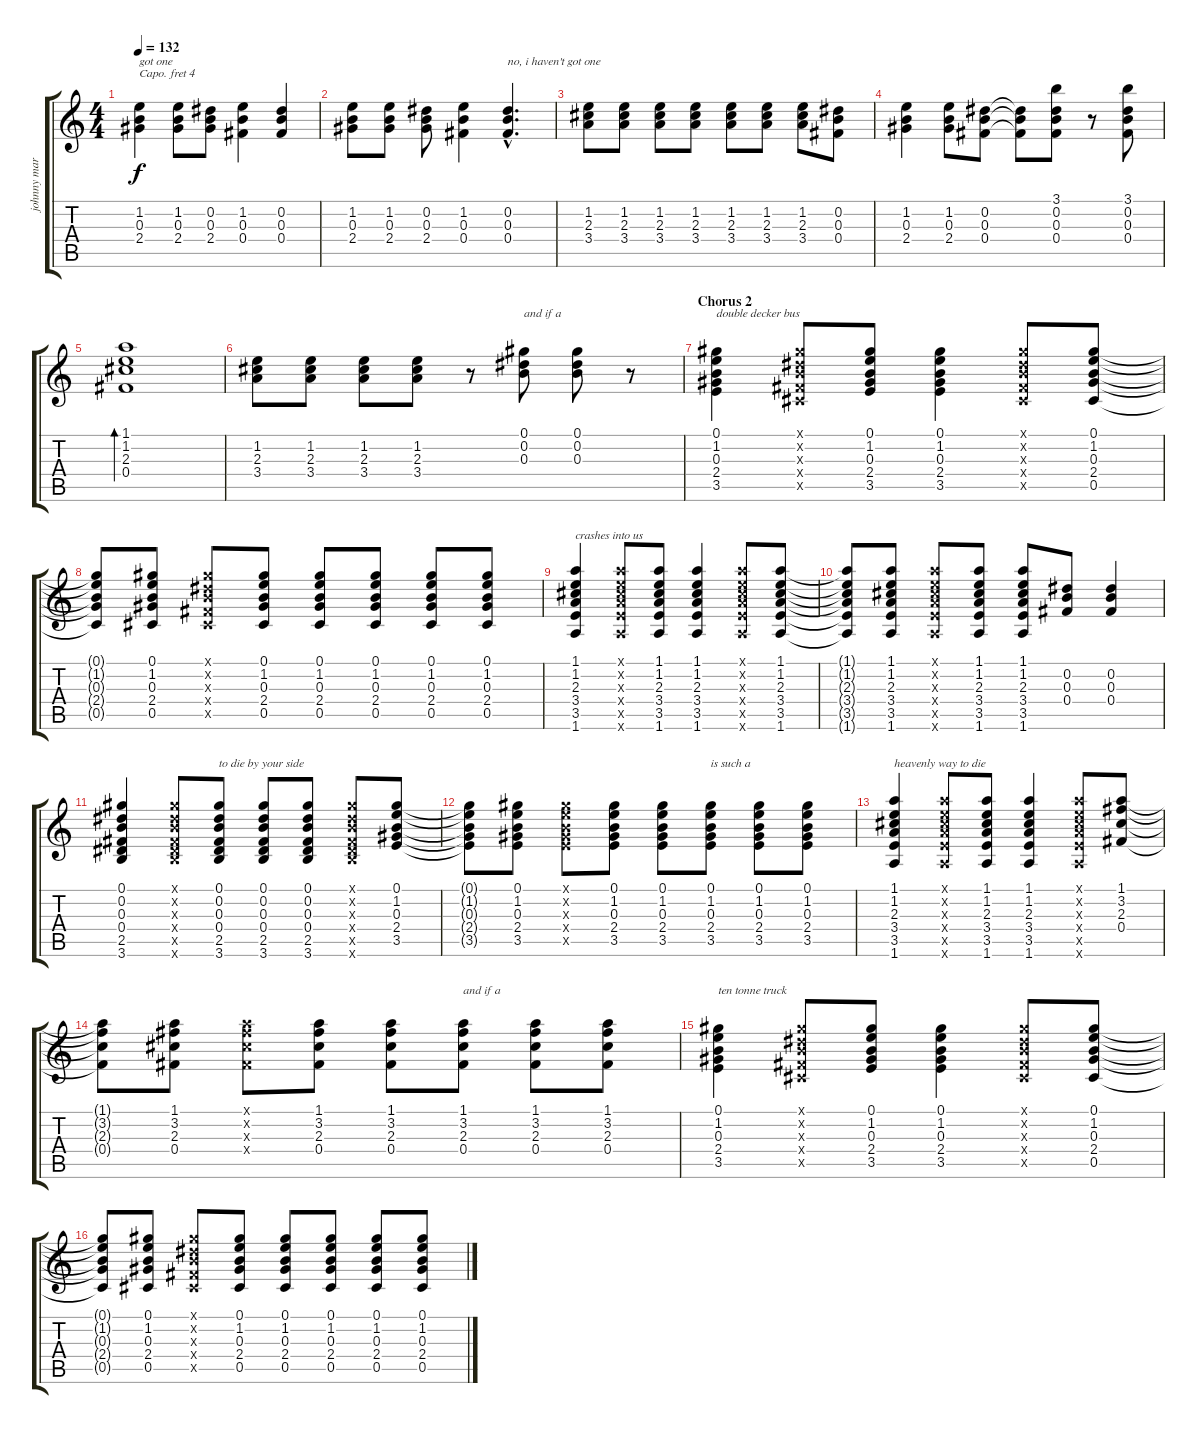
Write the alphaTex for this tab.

\track ("johnny marr" "johnny mar") {instrument electricguitarclean}
\staff {score tabs}
\capo 4
\tuning (E4 B3 G3 D3 A2 E2) {hide}
\ts (4 4)
\tempo 132
\clef g2
\ks c
(1.2 0.3 2.4).4{txt "got one" dy f} (1.2 0.3 2.4).8 (0.2 0.3 2.4).8 (1.2 0.3 0.4).4 (0.2 0.3 0.4).4 |
(1.2 0.3 2.4).8 (1.2 0.3 2.4).8 (0.2 0.3 2.4).8 (1.2 0.3 0.4).4 (0.2{hac} 0.3{hac} 0.4{hac}).4{d txt "no, i haven't got one"} |
(1.2 2.3 3.4).8 (1.2 2.3 3.4).8 (1.2 2.3 3.4).8 (1.2 2.3 3.4).8 (1.2 2.3 3.4).8 (1.2 2.3 3.4).8 (1.2 2.3 3.4).8 (0.2 0.3 0.4).8 |
(1.2 0.3 2.4).4 (1.2 0.3 2.4).8 (0.2 0.3 0.4).8 (0.2{t} 0.3{t} 0.4{t}).8 (3.1 0.2 0.3 0.4).8 r.8 (3.1 0.2 0.3 0.4).8 |
(1.1 1.2 2.3 0.4).1{bd 480} |
(1.2 2.3 3.4).8 (1.2 2.3 3.4).8 (1.2 2.3 3.4).8 (1.2 2.3 3.4).8 r.8 (0.1 0.2 0.3).8{txt "and if a"} (0.1 0.2 0.3).8 r.8 |
\section ("" "Chorus 2")
(0.1 1.2 0.3 2.4 3.5).4{txt "double decker bus"} (0.1{x} 0.2{x} 0.3{x} 0.4{x} 0.5{x}).8 (0.1 1.2 0.3 2.4 3.5).8 (0.1 1.2 0.3 2.4 3.5).4 (0.1{x} 0.2{x} 0.3{x} 0.4{x} 0.5{x}).8 (0.1 1.2 0.3 2.4 0.5).8 |
(0.1{t} 1.2{t} 0.3{t} 2.4{t} 0.5{t}).8 (0.1 1.2 0.3 2.4 0.5).8 (0.1{x} 0.2{x} 0.3{x} 0.4{x} 0.5{x}).8 (0.1 1.2 0.3 2.4 0.5).8 (0.1 1.2 0.3 2.4 0.5).8 (0.1 1.2 0.3 2.4 0.5).8 (0.1 1.2 0.3 2.4 0.5).8 (0.1 1.2 0.3 2.4 0.5).8 |
(1.1 1.2 2.3 3.4 3.5 1.6).4{txt "crashes into us"} (1.1{x} 1.2{x} 2.3{x} 3.4{x} 3.5{x} 1.6{x}).8 (1.1 1.2 2.3 3.4 3.5 1.6).8 (1.1 1.2 2.3 3.4 3.5 1.6).4 (1.1{x} 1.2{x} 2.3{x} 3.4{x} 3.5{x} 1.6{x}).8 (1.1 1.2 2.3 3.4 3.5 1.6).8 |
(1.1{t} 1.2{t} 2.3{t} 3.4{t} 3.5{t} 1.6{t}).8 (1.1 1.2 2.3 3.4 3.5 1.6).8 (1.1{x} 1.2{x} 2.3{x} 3.4{x} 3.5{x} 1.6{x}).8 (1.1 1.2 2.3 3.4 3.5 1.6).8 (1.1 1.2 2.3 3.4 3.5 1.6).8 (0.2 0.3 0.4).8 (0.2 0.3 0.4).4 |
(0.1 0.2 0.3 0.4 2.5 3.6).4 (0.1{x} 0.2{x} 0.3{x} 0.4{x} 2.5{x} 3.6{x}).8 (0.1 0.2 0.3 0.4 2.5 3.6).8{txt "to die by your side"} (0.1 0.2 0.3 0.4 2.5 3.6).8 (0.1 0.2 0.3 0.4 2.5 3.6).8 (0.1{x} 0.2{x} 0.3{x} 0.4{x} 2.5{x} 3.6{x}).8 (0.1 1.2 0.3 2.4 3.5).8 |
(0.1{t} 1.2{t} 0.3{t} 2.4{t} 3.5{t}).8 (0.1 1.2 0.3 2.4 3.5).8 (0.1{x} 1.2{x} 0.3{x} 2.4{x} 3.5{x}).8 (0.1 1.2 0.3 2.4 3.5).8 (0.1 1.2 0.3 2.4 3.5).8 (0.1 1.2 0.3 2.4 3.5).8{txt "is such a "} (0.1 1.2 0.3 2.4 3.5).8 (0.1 1.2 0.3 2.4 3.5).8 |
(1.1 1.2 2.3 3.4 3.5 1.6).4{txt "heavenly way to die"} (1.1{x} 1.2{x} 2.3{x} 3.4{x} 3.5{x} 1.6{x}).8 (1.1 1.2 2.3 3.4 3.5 1.6).8 (1.1 1.2 2.3 3.4 3.5 1.6).4 (1.1{x} 1.2{x} 2.3{x} 3.4{x} 3.5{x} 1.6{x}).8 (1.1 3.2 2.3 0.4).8 |
(1.1{t} 3.2{t} 2.3{t} 0.4{t}).8 (1.1 3.2 2.3 0.4).8 (1.1{x} 3.2{x} 2.3{x} 0.4{x}).8 (1.1 3.2 2.3 0.4).8 (1.1 3.2 2.3 0.4).8 (1.1 3.2 2.3 0.4).8{txt "and if a"} (1.1 3.2 2.3 0.4).8 (1.1 3.2 2.3 0.4).8 |
(0.1 1.2 0.3 2.4 3.5).4{txt "ten tonne truck"} (0.1{x} 0.2{x} 0.3{x} 0.4{x} 0.5{x}).8 (0.1 1.2 0.3 2.4 3.5).8 (0.1 1.2 0.3 2.4 3.5).4 (0.1{x} 0.2{x} 0.3{x} 0.4{x} 0.5{x}).8 (0.1 1.2 0.3 2.4 0.5).8 |
(0.1{t} 1.2{t} 0.3{t} 2.4{t} 0.5{t}).8 (0.1 1.2 0.3 2.4 0.5).8 (0.1{x} 0.2{x} 0.3{x} 0.4{x} 0.5{x}).8 (0.1 1.2 0.3 2.4 0.5).8 (0.1 1.2 0.3 2.4 0.5).8 (0.1 1.2 0.3 2.4 0.5).8 (0.1 1.2 0.3 2.4 0.5).8 (0.1 1.2 0.3 2.4 0.5).8
